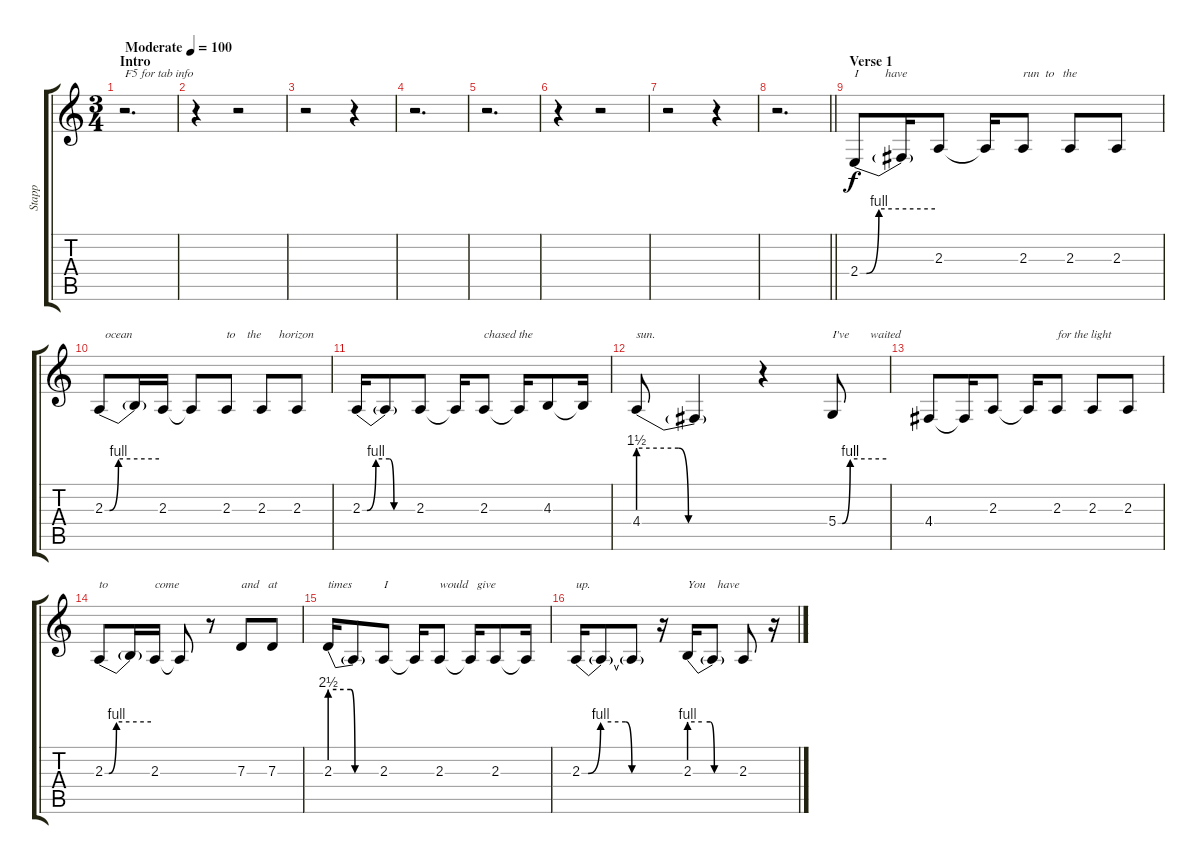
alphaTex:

\track ("Stapp" "Stapp") {instrument cello}
\staff {score tabs}
\tuning (E4 B3 G3 D3 A2 D2) {hide}
\ts (3 4)
\section ("" "Intro")
\tempo (100 "Moderate")
\clef g2
\ks c
r.2{d txt "F5 for tab info" dy f instrument cello} |
r.4 r.2 |
r.2 r.4 |
r.2{d} |
r.2{d} |
r.4 r.2 |
r.2 r.4 |
\barLineRight lightlight
r.2{d} |
\section ("" "Verse 1")
2.4{be (custom 0 0 5 0 15 4 60 4)}.8{txt "I         have"} 2.4{t}.16 2.3.8 2.3{t}.16 2.3.8{txt "run  to   the"} 2.3.8 2.3.8 |
2.3{be (custom 0 0 5 0 15 4 60 4)}.8{txt "  ocean"} 2.3{t}.16 2.3.16 2.3{t}.8 2.3.8{txt "to    the      horizon"} 2.3.8 2.3.8 |
2.3{be (custom 0 0 5 0 15 4 30 4 35 0 60 0)}.16 2.3{t}.8 2.3.8 2.3{t}.16 2.3.8{txt "chased the"} 2.3{t}.16 4.3.8 4.3{t}.16 |
4.4{be (custom 0 6 20 6 25 0 60 0)}.8{txt "sun."} 4.4{t}.4 r.4 5.4{be (custom 0 0 5 0 15 4 60 4)}.8{txt "I've       waited"} |
4.4.8 4.4{t}.16 2.3.8 2.3{t}.16 2.3.8{txt "for the light"} 2.3.8 2.3.8 |
2.3{be (custom 0 0 5 0 15 4 60 4)}.8{txt "to"} 2.3{t}.16 2.3.16{txt "come"} 2.3{t}.8 r.8 7.3.8{txt "and   at"} 7.3.8 |
2.3{be (custom 0 10 25 10 30 0 60 0)}.16{txt "times"} 2.3{t}.8 2.3.8{txt "I"} 2.3{t}.16 2.3.8{txt "would   give"} 2.3{t}.16 2.3.8 2.3{t}.16 |
2.3{be (custom 0 0 5 0 15 4 35 4 40 0 60 0)}.16{txt "up."} 2.3{t}.8 2.3{t}.8 r.16 2.3{be (custom 0 4 15 4 25 4 30 0 60 0)}.16{txt "You    have"} 2.3{t}.8 2.3.8 r.16
